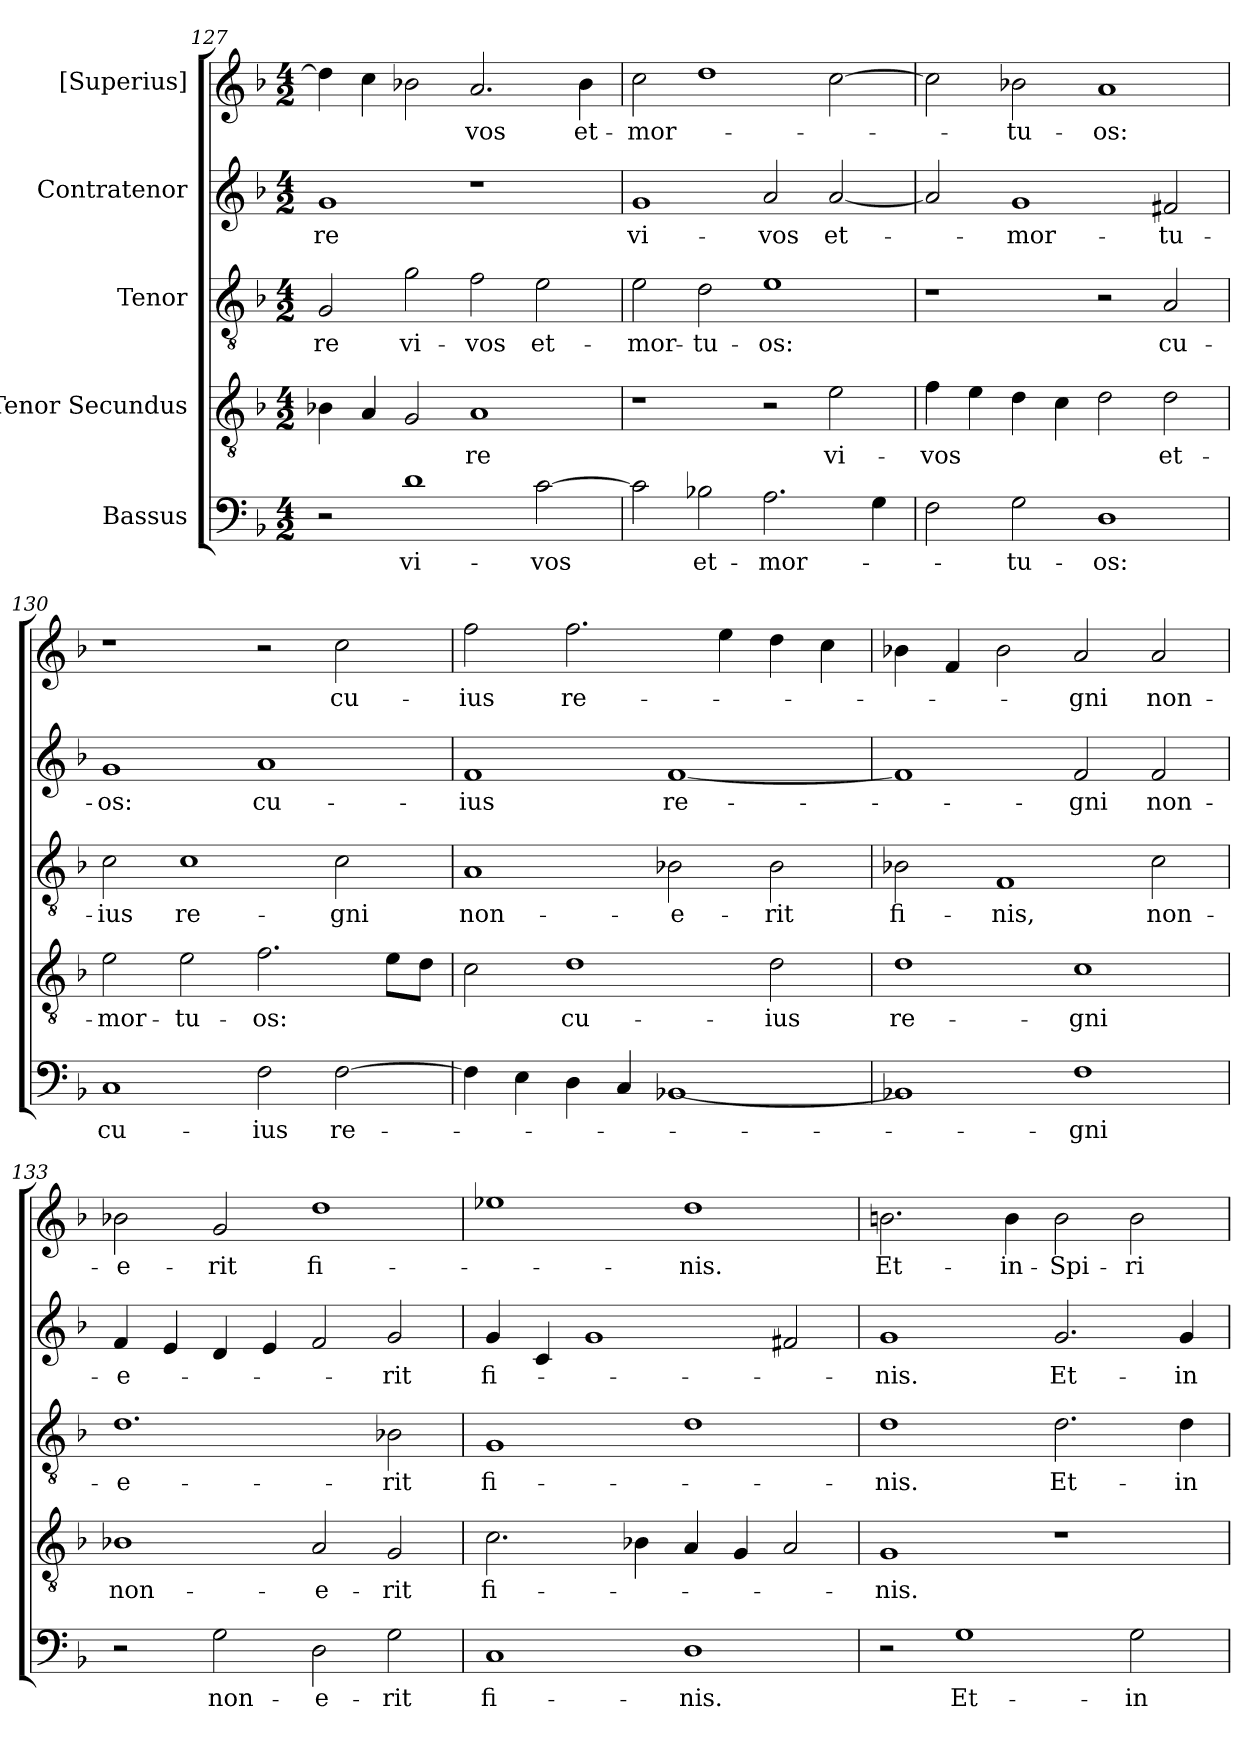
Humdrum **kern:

**kern	**text	**kern	**text	**kern	**text	**kern	**text	**kern	**text
*part5	*part5	*part4	*part4	*part3	*part3	*part2	*part2	*part1	*part1
*staff5	*staff5	*staff4	*staff4	*staff3	*staff3	*staff2	*staff2	*staff1	*staff1
*I"Bassus	*	*I"Tenor Secundus	*	*I"Tenor	*	*I"Contratenor	*	*I"[Superius]	*
*clefF4	*	*clefGv2	*	*clefGv2	*	*clefG2	*	*clefG2	*
*k[b-]	*	*k[b-]	*	*k[b-]	*	*k[b-]	*	*k[b-]	*
*M4/2	*	*M4/2	*	*M4/2	*	*M4/2	*	*M4/2	*
=127	=127	=127	=127	=127	=127	=127	=127	=127	=127
2r	.	4B-X\	.	2G/	-re	1g/	-re	4dd\]	.
.	.	4A/	.	.	.	.	.	4cc\	.
1d\	vi-	2G/	.	2g\	vi-	.	.	2b-X\	.
.	.	1A/	-re	2f\	-vos	1r	.	2.a/	-vos
[2c\	-vos	.	.	2e\	et-	.	.	.	.
.	.	.	.	.	.	.	.	4b-\	et-
=128	=128	=128	=128	=128	=128	=128	=128	=128	=128
2c\]	.	1r	.	2e\	mor-	1g/	vi-	2cc\	mor-
2B-X\	et-	.	.	2d\	-tu-	.	.	1dd\	.
2.A\	mor-	2r	.	1e\	-os:	2a/	-vos	.	.
.	.	2e\	vi-	.	.	[2a/	et-	[2cc\	.
4G\	.	.	.	.	.	.	.	.	.
=129	=129	=129	=129	=129	=129	=129	=129	=129	=129
2F\	.	4f\	-vos	1r	.	2a/]	.	2cc\]	.
.	.	4e\	.	.	.	.	.	.	.
2G\	-tu-	4d\	.	.	.	1g/	mor-	2b-X\	-tu-
.	.	4c\	.	.	.	.	.	.	.
1D\	-os:	2d\	.	2r	.	.	.	1a/	-os:
.	.	2d\	et-	2A/	cu-	2f#X/	-tu-	.	.
=130	=130	=130	=130	=130	=130	=130	=130	=130	=130
1C/	cu-	2e\	mor-	2c\	-ius	1g/	-os:	1r	.
.	.	2e\	-tu-	1c\	re-	.	.	.	.
2F\	-ius	2.f\	-os:	.	.	1a/	cu-	2r	.
[2F\	re-	.	.	2c\	-gni	.	.	2cc\	cu-
.	.	8e\L	.	.	.	.	.	.	.
.	.	8d\J	.	.	.	.	.	.	.
=131	=131	=131	=131	=131	=131	=131	=131	=131	=131
4F\]	.	2c\	.	1A/	non-	1f/	-ius	2ff\	-ius
4E\	.	.	.	.	.	.	.	.	.
4D\	.	1d\	cu-	.	.	.	.	2.ff\	re-
4C/	.	.	.	.	.	.	.	.	.
[1BB-X/	.	.	.	2B-X\	e-	[1f/	re-	.	.
.	.	.	.	.	.	.	.	4ee\	.
.	.	2d\	-ius	2B-\	-rit	.	.	4dd\	.
.	.	.	.	.	.	.	.	4cc\	.
=132	=132	=132	=132	=132	=132	=132	=132	=132	=132
1BB-X/]	.	1d\	re-	2B-X\	fi-	1f/]	.	4b-X\	.
.	.	.	.	.	.	.	.	4f/	.
.	.	.	.	1F/	-nis,	.	.	2b-\	.
1F\	-gni	1c\	-gni	.	.	2f/	-gni	2a/	-gni
.	.	.	.	2c\	non-	2f/	non-	2a/	non-
=133	=133	=133	=133	=133	=133	=133	=133	=133	=133
2r	.	1B-X\	non-	1.d\	e-	4f/	e-	2b-X\	e-
.	.	.	.	.	.	4e/	.	.	.
2G\	non-	.	.	.	.	4d/	.	2g/	-rit
.	.	.	.	.	.	4e/	.	.	.
2D\	e-	2A/	e-	.	.	2f/	.	1dd\	fi-
2G\	-rit	2G/	-rit	2B-X\	-rit	2g/	-rit	.	.
=134	=134	=134	=134	=134	=134	=134	=134	=134	=134
1C/	fi-	2.c\	fi-	1G/	fi-	4g/	fi-	1ee-X\	.
.	.	.	.	.	.	4c/	.	.	.
.	.	.	.	.	.	1g/	.	.	.
.	.	4B-X\	.	.	.	.	.	.	.
1D\	-nis.	4A/	.	1d\	.	.	.	1dd\	-nis.
.	.	4G/	.	.	.	.	.	.	.
.	.	2A/	.	.	.	2f#X/	.	.	.
=135	=135	=135	=135	=135	=135	=135	=135	=135	=135
2r	.	1G/	-nis.	1d\	-nis.	1g/	-nis.	2.b\	Et-
1G\	Et-	.	.	.	.	.	.	.	.
.	.	.	.	.	.	.	.	4b\	in-
.	.	1r	.	2.d\	Et-	2.g/	Et-	2b\	Spi-
2G\	in-	.	.	.	.	.	.	2b\	-ri-
.	.	.	.	4d\	in-	4g/	in-	.	.
=	=	=	=	=	=	=	=	=	=
*-	*-	*-	*-	*-	*-	*-	*-	*-	*-
